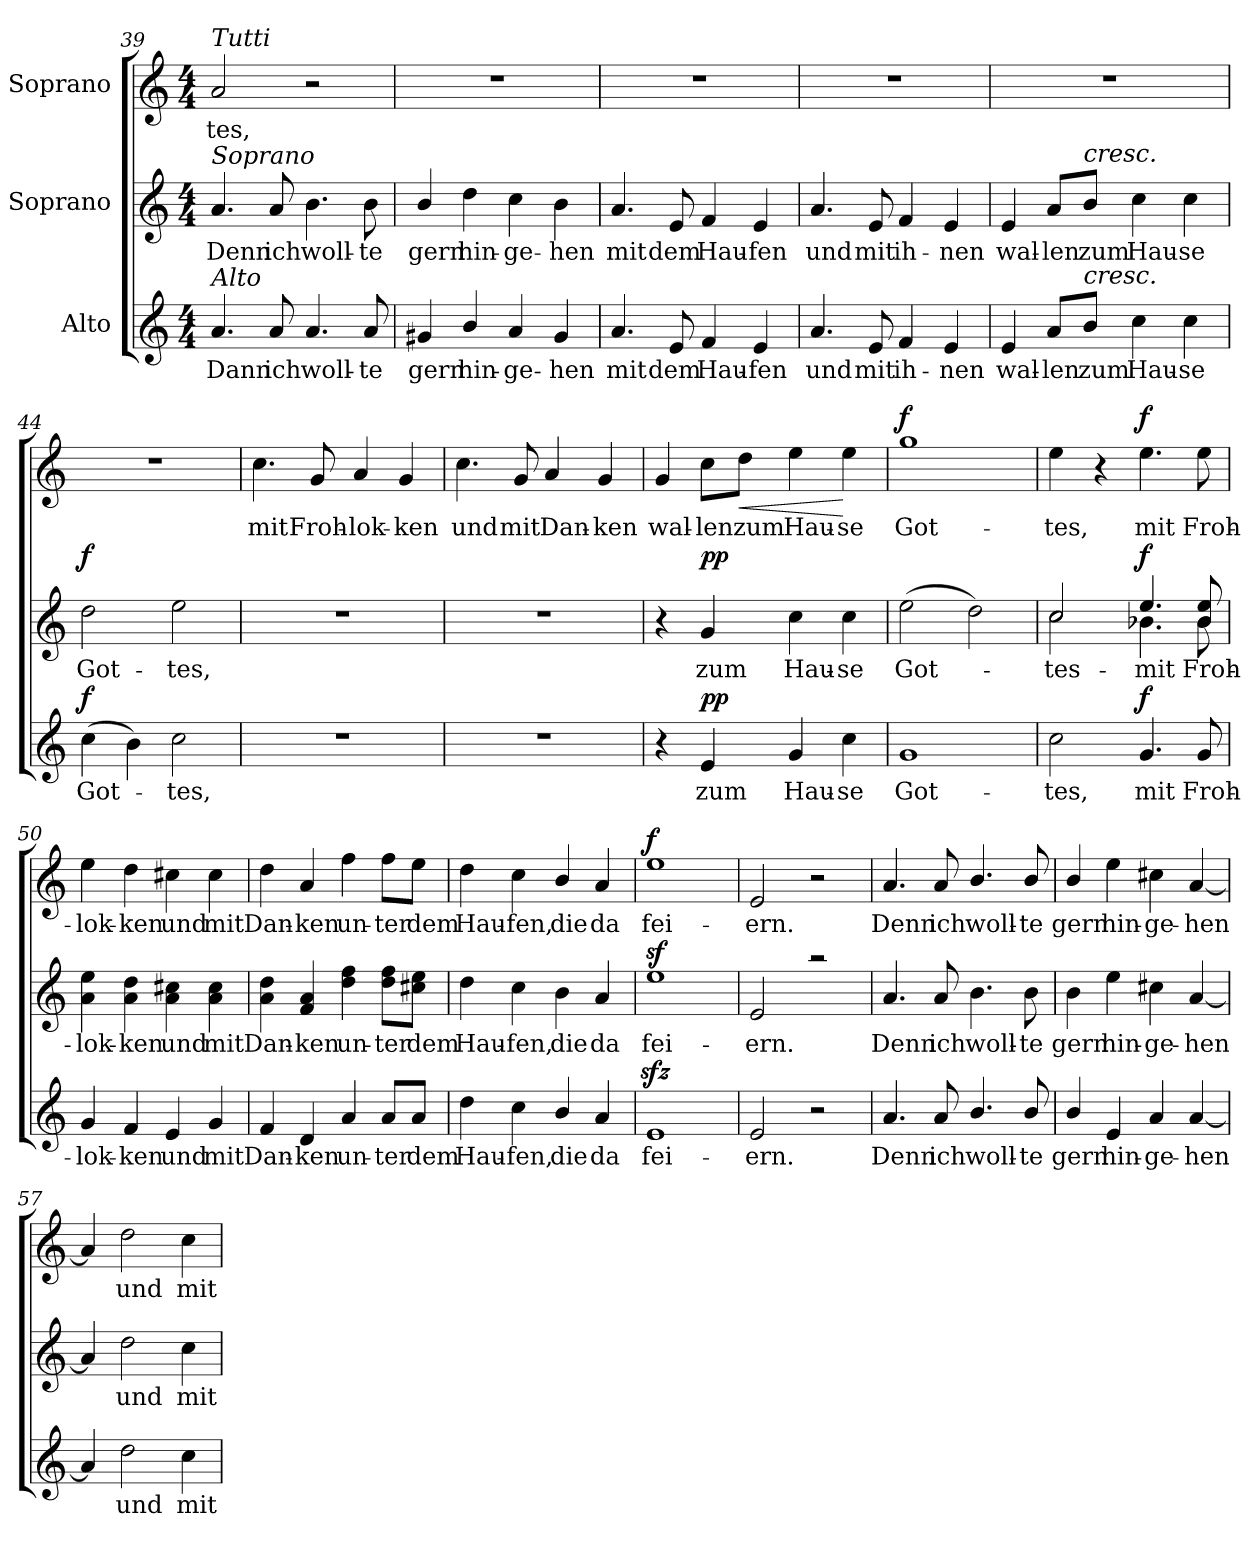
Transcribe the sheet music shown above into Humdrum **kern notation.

**kern	**text	**dynam	**kern	**text	**dynam	**kern	**text	**dynam
*part3	*part3	*part3	*part2	*part2	*part2	*part1	*part1	*part1
*staff3	*staff3	*staff3	*staff2	*staff2	*staff2	*staff1	*staff1	*staff1
*I"Alto	*	*	*I"Soprano	*	*	*I"Soprano	*	*
*clefG2	*	*	*clefG2	*	*	*clefG2	*	*
*k[]	*	*	*k[]	*	*	*k[]	*	*
*C:	*	*	*C:	*	*	*C:	*	*
*M4/4	*	*	*M4/4	*	*	*M4/4	*	*
=39	=39	=39	=39	=39	=39	=39	=39	=39
!	!	!	!	!	!	!LO:TX:a:i:t=Tutti	!	!
!	!	!	!LO:TX:a:i:t=Soprano	!	!	!	!	!
!LO:TX:a:i:t=Alto	!	!	!	!	!	!	!	!
!	!LO:LY:b	!	!	!LO:LY:b	!	!	!LO:LY:b	!
4.a/	Dann	.	4.a/	Denn	.	2a/	-tes,	.
!	!LO:LY:b	!	!	!LO:LY:b	!	!	!	!
8a/	ich	.	8a/	ich	.	.	.	.
!	!LO:LY:b	!	!	!LO:LY:b	!	!	!	!
4.a/	woll-	.	4.b\	woll-	.	2r	.	.
!	!LO:LY:b	!	!	!LO:LY:b	!	!	!	!
8a/	-te	.	8b\	-te	.	.	.	.
=40	=40	=40	=40	=40	=40	=40	=40	=40
!	!LO:LY:b	!	!	!LO:LY:b	!	!	!	!
4g#X/	gern	.	4b/	gern	.	1r	.	.
!	!LO:LY:b	!	!	!LO:LY:b	!	!	!	!
4b/	hin-	.	4dd\	hin-	.	.	.	.
!	!LO:LY:b	!	!	!LO:LY:b	!	!	!	!
4a/	-ge-	.	4cc\	-ge-	.	.	.	.
!	!LO:LY:b	!	!	!LO:LY:b	!	!	!	!
4g#/	-hen	.	4b\	-hen	.	.	.	.
!!LO:LB:g=z
=41	=41	=41	=41	=41	=41	=41	=41	=41
!	!LO:LY:b	!	!	!LO:LY:b	!	!	!	!
4.a/	mit	.	4.a/	mit	.	1r	.	.
!	!LO:LY:b	!	!	!LO:LY:b	!	!	!	!
8e/	dem	.	8e/	dem	.	.	.	.
!	!LO:LY:b	!	!	!LO:LY:b	!	!	!	!
4f/	Hau-	.	4f/	Hau-	.	.	.	.
!	!LO:LY:b	!	!	!LO:LY:b	!	!	!	!
4e/	-fen	.	4e/	-fen	.	.	.	.
=42	=42	=42	=42	=42	=42	=42	=42	=42
!	!LO:LY:b	!	!	!LO:LY:b	!	!	!	!
4.a/	und	.	4.a/	und	.	1r	.	.
!	!LO:LY:b	!	!	!LO:LY:b	!	!	!	!
8e/	mit	.	8e/	mit	.	.	.	.
!	!LO:LY:b	!	!	!LO:LY:b	!	!	!	!
4f/	ih-	.	4f/	ih-	.	.	.	.
!	!LO:LY:b	!	!	!LO:LY:b	!	!	!	!
4e/	-nen	.	4e/	-nen	.	.	.	.
=43	=43	=43	=43	=43	=43	=43	=43	=43
!	!LO:LY:b	!	!	!LO:LY:b	!	!	!	!
4e/	wal-	.	4e/	wal-	.	1r	.	.
!	!LO:LY:b	!	!	!LO:LY:b	!	!	!	!
8a/L	-len	.	8a/L	-len	.	.	.	.
!	!	!	!LO:TX:a:i:t=cresc.	!	!	!	!	!
!LO:TX:a:i:t=cresc.	!	!	!	!	!	!	!	!
!	!LO:LY:b	!	!	!LO:LY:b	!	!	!	!
8b/J	zum	.	8b/J	zum	.	.	.	.
!	!LO:LY:b	!	!	!LO:LY:b	!	!	!	!
4cc\	Hau-	.	4cc\	Hau-	.	.	.	.
!	!LO:LY:b	!	!	!LO:LY:b	!	!	!	!
4cc\	-se	.	4cc\	-se	.	.	.	.
=44	=44	=44	=44	=44	=44	=44	=44	=44
!	!LO:LY:b	!LO:DY:a	!	!LO:LY:b	!LO:DY:a	!	!	!
(>4cc\	Got-	f	2dd\	Got-	f	1r	.	.
4b\)	.	.	.	.	.	.	.	.
!	!LO:LY:b	!	!	!LO:LY:b	!	!	!	!
2cc\	-tes,	.	2ee\	-tes,	.	.	.	.
!!LO:LB:g=z
=45	=45	=45	=45	=45	=45	=45	=45	=45
!	!	!	!	!	!	!	!LO:LY:b	!
1r	.	.	1r	.	.	4.cc\	mit	.
!	!	!	!	!	!	!	!LO:LY:b	!
.	.	.	.	.	.	8g/	Froh-	.
!	!	!	!	!	!	!	!LO:LY:b	!
.	.	.	.	.	.	4a/	-lok-	.
!	!	!	!	!	!	!	!LO:LY:b	!
.	.	.	.	.	.	4g/	-ken	.
=46	=46	=46	=46	=46	=46	=46	=46	=46
!	!	!	!	!	!	!	!LO:LY:b	!
1r	.	.	1r	.	.	4.cc\	und	.
!	!	!	!	!	!	!	!LO:LY:b	!
.	.	.	.	.	.	8g/	mit	.
!	!	!	!	!	!	!	!LO:LY:b	!
.	.	.	.	.	.	4a/	Dan-	.
!	!	!	!	!	!	!	!LO:LY:b	!
.	.	.	.	.	.	4g/	-ken	.
=47	=47	=47	=47	=47	=47	=47	=47	=47
!	!	!	!	!	!	!	!LO:LY:b	!
4r	.	.	4r	.	.	4g/	wal-	.
!	!LO:LY:b	!LO:DY:a	!	!LO:LY:b	!LO:DY:a	!	!LO:LY:b	!
4e/	zum	pp	4g/	zum	pp	8cc\L	-len	.
!	!	!	!	!	!	!	!LO:LY:b	!LO:HP:b
.	.	.	.	.	.	8dd\J	zum	<
!	!LO:LY:b	!	!	!LO:LY:b	!	!	!LO:LY:b	!
4g/	Hau-	.	4cc\	Hau-	.	4ee\	Hau-	.
!	!LO:LY:b	!	!	!LO:LY:b	!	!	!LO:LY:b	!
4cc\	-se	.	4cc\	-se	.	4ee\	-se	[
=48	=48	=48	=48	=48	=48	=48	=48	=48
!	!LO:LY:b	!	!	!LO:LY:b	!	!	!LO:LY:b	!LO:DY:a
1g	Got-	.	(>2ee\	Got-	.	1gg	Got-	f
.	.	.	2dd\)	.	.	.	.	.
!!LO:PB:g=z
=49	=49	=49	=49	=49	=49	=49	=49	=49
!	!LO:LY:b	!	!	!LO:LY:b	!	!	!LO:LY:b	!
*	*	*	*^	*	*	*	*	*
2cc\	-tes,	.	2cc/	2cc\	-tes-	.	4ee\	-tes,	.
.	.	.	.	.	.	.	4r	.	.
!	!LO:LY:b	!LO:DY:a	!	!	!LO:LY:b	!LO:DY:a	!	!LO:LY:b	!LO:DY:a
4.g/	mit	f	4.ee/	4.b-X\	-mit	f	4.ee\	mit	f
!	!LO:LY:b	!	!	!	!LO:LY:b	!	!	!LO:LY:b	!
8g/	Froh-	.	8b-/ 8ee/	8b-\	Froh-	.	8ee\	Froh-	.
=50	=50	=50	=50	=50	=50	=50	=50	=50	=50
!	!LO:LY:b	!	!	!	!LO:LY:b	!	!	!LO:LY:b	!
*	*	*	*v	*v	*	*	*	*	*
4g/	-lok-	.	4a\ 4ee\	-lok-	.	4ee\	-lok-	.
!	!LO:LY:b	!	!	!LO:LY:b	!	!	!LO:LY:b	!
4f/	-ken	.	4a\ 4dd\	-ken	.	4dd\	-ken	.
!	!LO:LY:b	!	!	!LO:LY:b	!	!	!LO:LY:b	!
4e/	und	.	4a\ 4cc#X\	und	.	4cc#X\	und	.
!	!LO:LY:b	!	!	!LO:LY:b	!	!	!LO:LY:b	!
4g/	mit	.	4a\ 4cc#\	mit	.	4cc#\	mit	.
=51	=51	=51	=51	=51	=51	=51	=51	=51
!	!LO:LY:b	!	!	!LO:LY:b	!	!	!LO:LY:b	!
4f/	Dan-	.	4a\ 4dd\	Dan-	.	4dd\	Dan-	.
!	!LO:LY:b	!	!	!LO:LY:b	!	!	!LO:LY:b	!
4d/	-ken	.	4f/ 4a/	-ken	.	4a/	-ken	.
!	!LO:LY:b	!	!	!LO:LY:b	!	!	!LO:LY:b	!
4a/	un-	.	4dd\ 4ff\	un-	.	4ff\	un-	.
!	!LO:LY:b	!	!	!LO:LY:b	!	!	!LO:LY:b	!
8a/L	-ter	.	8dd\ 8ff\L	-ter	.	8ff\L	-ter	.
!	!LO:LY:b	!	!	!LO:LY:b	!	!	!LO:LY:b	!
8a/J	dem	.	8cc#X\ 8ee\J	dem	.	8ee\J	dem	.
=52	=52	=52	=52	=52	=52	=52	=52	=52
!	!LO:LY:b	!	!	!LO:LY:b	!	!	!LO:LY:b	!
4dd\	Hau-	.	4dd\	Hau-	.	4dd\	Hau-	.
!	!LO:LY:b	!	!	!LO:LY:b	!	!	!LO:LY:b	!
4cc\	-fen,	.	4cc\	-fen,	.	4cc\	-fen,	.
!	!LO:LY:b	!	!	!LO:LY:b	!	!	!LO:LY:b	!
4b/	die	.	4b\	die	.	4b/	die	.
!	!LO:LY:b	!	!	!LO:LY:b	!	!	!LO:LY:b	!
4a/	da	.	4a/	da	.	4a/	da	.
!!LO:LB:g=z
=53	=53	=53	=53	=53	=53	=53	=53	=53
!	!LO:LY:b	!	!	!LO:LY:b	!	!	!LO:LY:b	!LO:DY:a
1ezz>	fei-	.	1eez>	fei-	.	1ee	fei-	f
=54	=54	=54	=54	=54	=54	=54	=54	=54
!	!LO:LY:b	!	!	!LO:LY:b	!	!	!LO:LY:b	!
2e/	-ern.	.	2e/	-ern.	.	2e/	-ern.	.
2r	.	.	2raa	.	.	2r	.	.
=55	=55	=55	=55	=55	=55	=55	=55	=55
!	!LO:LY:b	!	!	!LO:LY:b	!	!	!LO:LY:b	!
4.a/	Denn	.	4.a/	Denn	.	4.a/	Denn	.
!	!LO:LY:b	!	!	!LO:LY:b	!	!	!LO:LY:b	!
8a/	ich	.	8a/	ich	.	8a/	ich	.
!	!LO:LY:b	!	!	!LO:LY:b	!	!	!LO:LY:b	!
4.b/	woll-	.	4.b\	woll-	.	4.b/	woll-	.
!	!LO:LY:b	!	!	!LO:LY:b	!	!	!LO:LY:b	!
8b/	-te	.	8b\	-te	.	8b/	-te	.
=56	=56	=56	=56	=56	=56	=56	=56	=56
!	!LO:LY:b	!	!	!LO:LY:b	!	!	!LO:LY:b	!
4b/	gern	.	4b\	gern	.	4b/	gern	.
!	!LO:LY:b	!	!	!LO:LY:b	!	!	!LO:LY:b	!
4e/	hin-	.	4ee\	hin-	.	4ee\	hin-	.
!	!LO:LY:b	!	!	!LO:LY:b	!	!	!LO:LY:b	!
4a/	-ge-	.	4cc#X\	-ge-	.	4cc#X\	-ge-	.
!	!LO:LY:b	!	!	!LO:LY:b	!	!	!LO:LY:b	!
[<4a/	-hen	.	[<4a/	-hen	.	[<4a/	-hen	.
!!LO:LB:g=z
=57	=57	=57	=57	=57	=57	=57	=57	=57
4a/]	.	.	4a/]	.	.	4a/]	.	.
!	!LO:LY:b	!	!	!LO:LY:b	!	!	!LO:LY:b	!
2dd\	und	.	2dd\	und	.	2dd\	und	.
!	!LO:LY:b	!	!	!LO:LY:b	!	!	!LO:LY:b	!
4cc\	mit	.	4cc\	mit	.	4cc\	mit	.
=	=	=	=	=	=	=	=	=
*-	*-	*-	*-	*-	*-	*-	*-	*-
